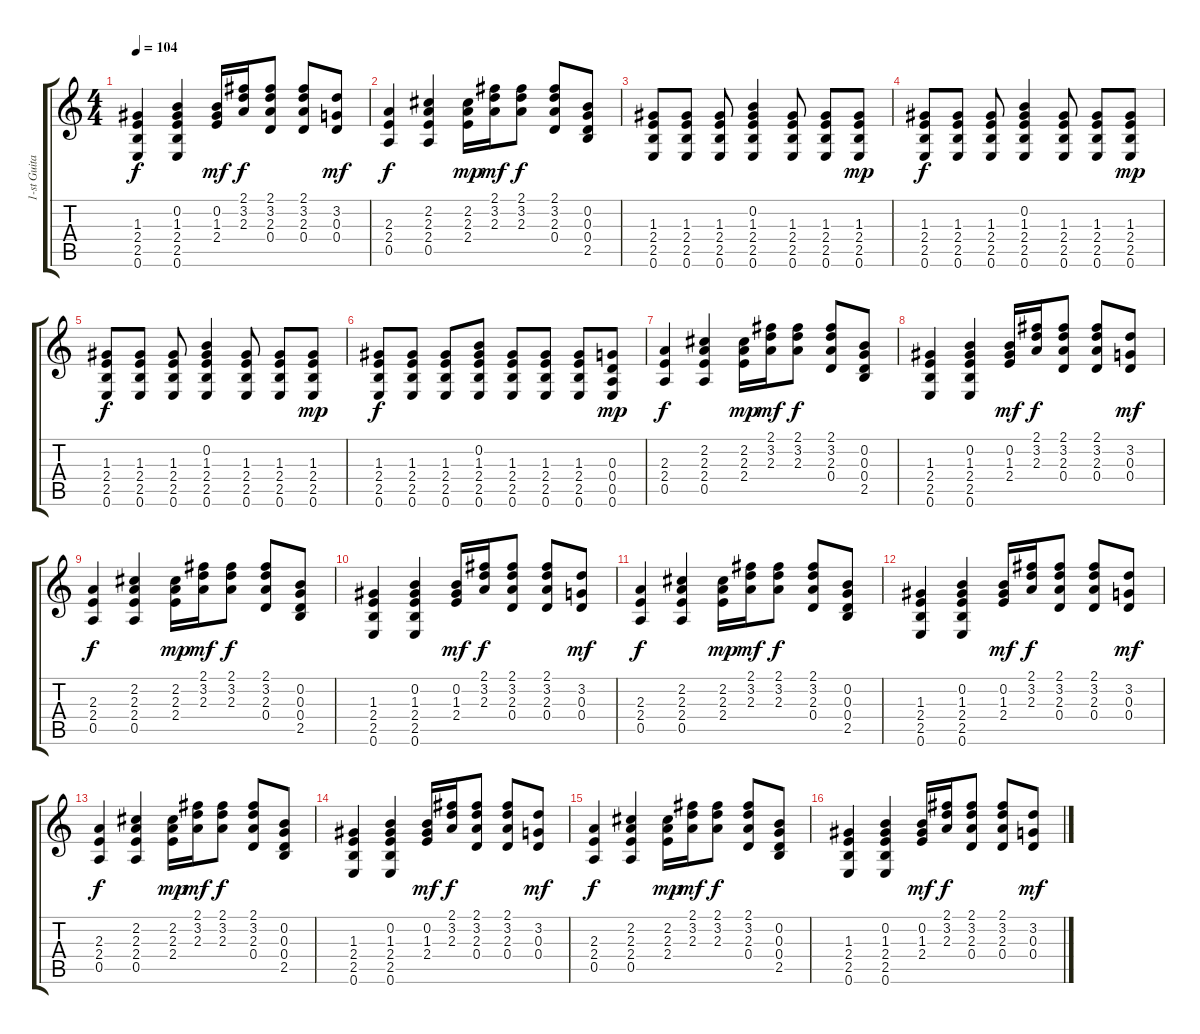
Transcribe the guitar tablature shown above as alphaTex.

\track ("1-st Guitar" "1-st Guita") {instrument distortionguitar}
\staff {score tabs}
\tuning (E4 B3 G3 D3 A2 E2) {hide}
\ts (4 4)
\tempo 104
\clef g2
\ks c
(1.3 2.4 2.5 0.6).4{dy f} (0.2 1.3 2.4 2.5 0.6).4 (0.2 1.3 2.4).16{dy mf} (2.1 3.2 2.3).16{dy f} (2.1 3.2 2.3 0.4).8 (2.1 3.2 2.3 0.4).8 (3.2 0.3 0.4).8{dy mf} |
(2.3 2.4 0.5).4{dy f} (2.2 2.3 2.4 0.5).4 (2.2 2.3 2.4).16{dy mp} (2.1 3.2 2.3).16{dy mf} (2.1 3.2 2.3).8{dy f} (2.1 3.2 2.3 0.4).8 (0.2 0.3 0.4 2.5).8 |
(1.3 2.4 2.5 0.6).8 (1.3 2.4 2.5 0.6).8 (1.3 2.4 2.5 0.6).8 (0.2 1.3 2.4 2.5 0.6).4 (1.3 2.4 2.5 0.6).8 (1.3 2.4 2.5 0.6).8 (1.3 2.4 2.5 0.6).8{dy mp} |
(1.3 2.4 2.5 0.6).8{dy f} (1.3 2.4 2.5 0.6).8 (1.3 2.4 2.5 0.6).8 (0.2 1.3 2.4 2.5 0.6).4 (1.3 2.4 2.5 0.6).8 (1.3 2.4 2.5 0.6).8 (1.3 2.4 2.5 0.6).8{dy mp} |
(1.3 2.4 2.5 0.6).8{dy f} (1.3 2.4 2.5 0.6).8 (1.3 2.4 2.5 0.6).8 (0.2 1.3 2.4 2.5 0.6).4 (1.3 2.4 2.5 0.6).8 (1.3 2.4 2.5 0.6).8 (1.3 2.4 2.5 0.6).8{dy mp} |
(1.3 2.4 2.5 0.6).8{dy f} (1.3 2.4 2.5 0.6).8 (1.3 2.4 2.5 0.6).8 (0.2 1.3 2.4 2.5 0.6).8 (1.3 2.4 2.5 0.6).8 (1.3 2.4 2.5 0.6).8 (1.3 2.4 2.5 0.6).8 (0.3 0.4 0.5 0.6).8{dy mp} |
(2.3 2.4 0.5).4{dy f} (2.2 2.3 2.4 0.5).4 (2.2 2.3 2.4).16{dy mp} (2.1 3.2 2.3).16{dy mf} (2.1 3.2 2.3).8{dy f} (2.1 3.2 2.3 0.4).8 (0.2 0.3 0.4 2.5).8 |
(1.3 2.4 2.5 0.6).4 (0.2 1.3 2.4 2.5 0.6).4 (0.2 1.3 2.4).16{dy mf} (2.1 3.2 2.3).16{dy f} (2.1 3.2 2.3 0.4).8 (2.1 3.2 2.3 0.4).8 (3.2 0.3 0.4).8{dy mf} |
(2.3 2.4 0.5).4{dy f} (2.2 2.3 2.4 0.5).4 (2.2 2.3 2.4).16{dy mp} (2.1 3.2 2.3).16{dy mf} (2.1 3.2 2.3).8{dy f} (2.1 3.2 2.3 0.4).8 (0.2 0.3 0.4 2.5).8 |
(1.3 2.4 2.5 0.6).4 (0.2 1.3 2.4 2.5 0.6).4 (0.2 1.3 2.4).16{dy mf} (2.1 3.2 2.3).16{dy f} (2.1 3.2 2.3 0.4).8 (2.1 3.2 2.3 0.4).8 (3.2 0.3 0.4).8{dy mf} |
(2.3 2.4 0.5).4{dy f} (2.2 2.3 2.4 0.5).4 (2.2 2.3 2.4).16{dy mp} (2.1 3.2 2.3).16{dy mf} (2.1 3.2 2.3).8{dy f} (2.1 3.2 2.3 0.4).8 (0.2 0.3 0.4 2.5).8 |
(1.3 2.4 2.5 0.6).4 (0.2 1.3 2.4 2.5 0.6).4 (0.2 1.3 2.4).16{dy mf} (2.1 3.2 2.3).16{dy f} (2.1 3.2 2.3 0.4).8 (2.1 3.2 2.3 0.4).8 (3.2 0.3 0.4).8{dy mf} |
(2.3 2.4 0.5).4{dy f} (2.2 2.3 2.4 0.5).4 (2.2 2.3 2.4).16{dy mp} (2.1 3.2 2.3).16{dy mf} (2.1 3.2 2.3).8{dy f} (2.1 3.2 2.3 0.4).8 (0.2 0.3 0.4 2.5).8 |
(1.3 2.4 2.5 0.6).4 (0.2 1.3 2.4 2.5 0.6).4 (0.2 1.3 2.4).16{dy mf} (2.1 3.2 2.3).16{dy f} (2.1 3.2 2.3 0.4).8 (2.1 3.2 2.3 0.4).8 (3.2 0.3 0.4).8{dy mf} |
(2.3 2.4 0.5).4{dy f} (2.2 2.3 2.4 0.5).4 (2.2 2.3 2.4).16{dy mp} (2.1 3.2 2.3).16{dy mf} (2.1 3.2 2.3).8{dy f} (2.1 3.2 2.3 0.4).8 (0.2 0.3 0.4 2.5).8 |
(1.3 2.4 2.5 0.6).4{volume 6} (0.2 1.3 2.4 2.5 0.6).4 (0.2 1.3 2.4).16{dy mf} (2.1 3.2 2.3).16{dy f} (2.1 3.2 2.3 0.4).8 (2.1 3.2 2.3 0.4).8 (3.2 0.3 0.4).8{dy mf}
